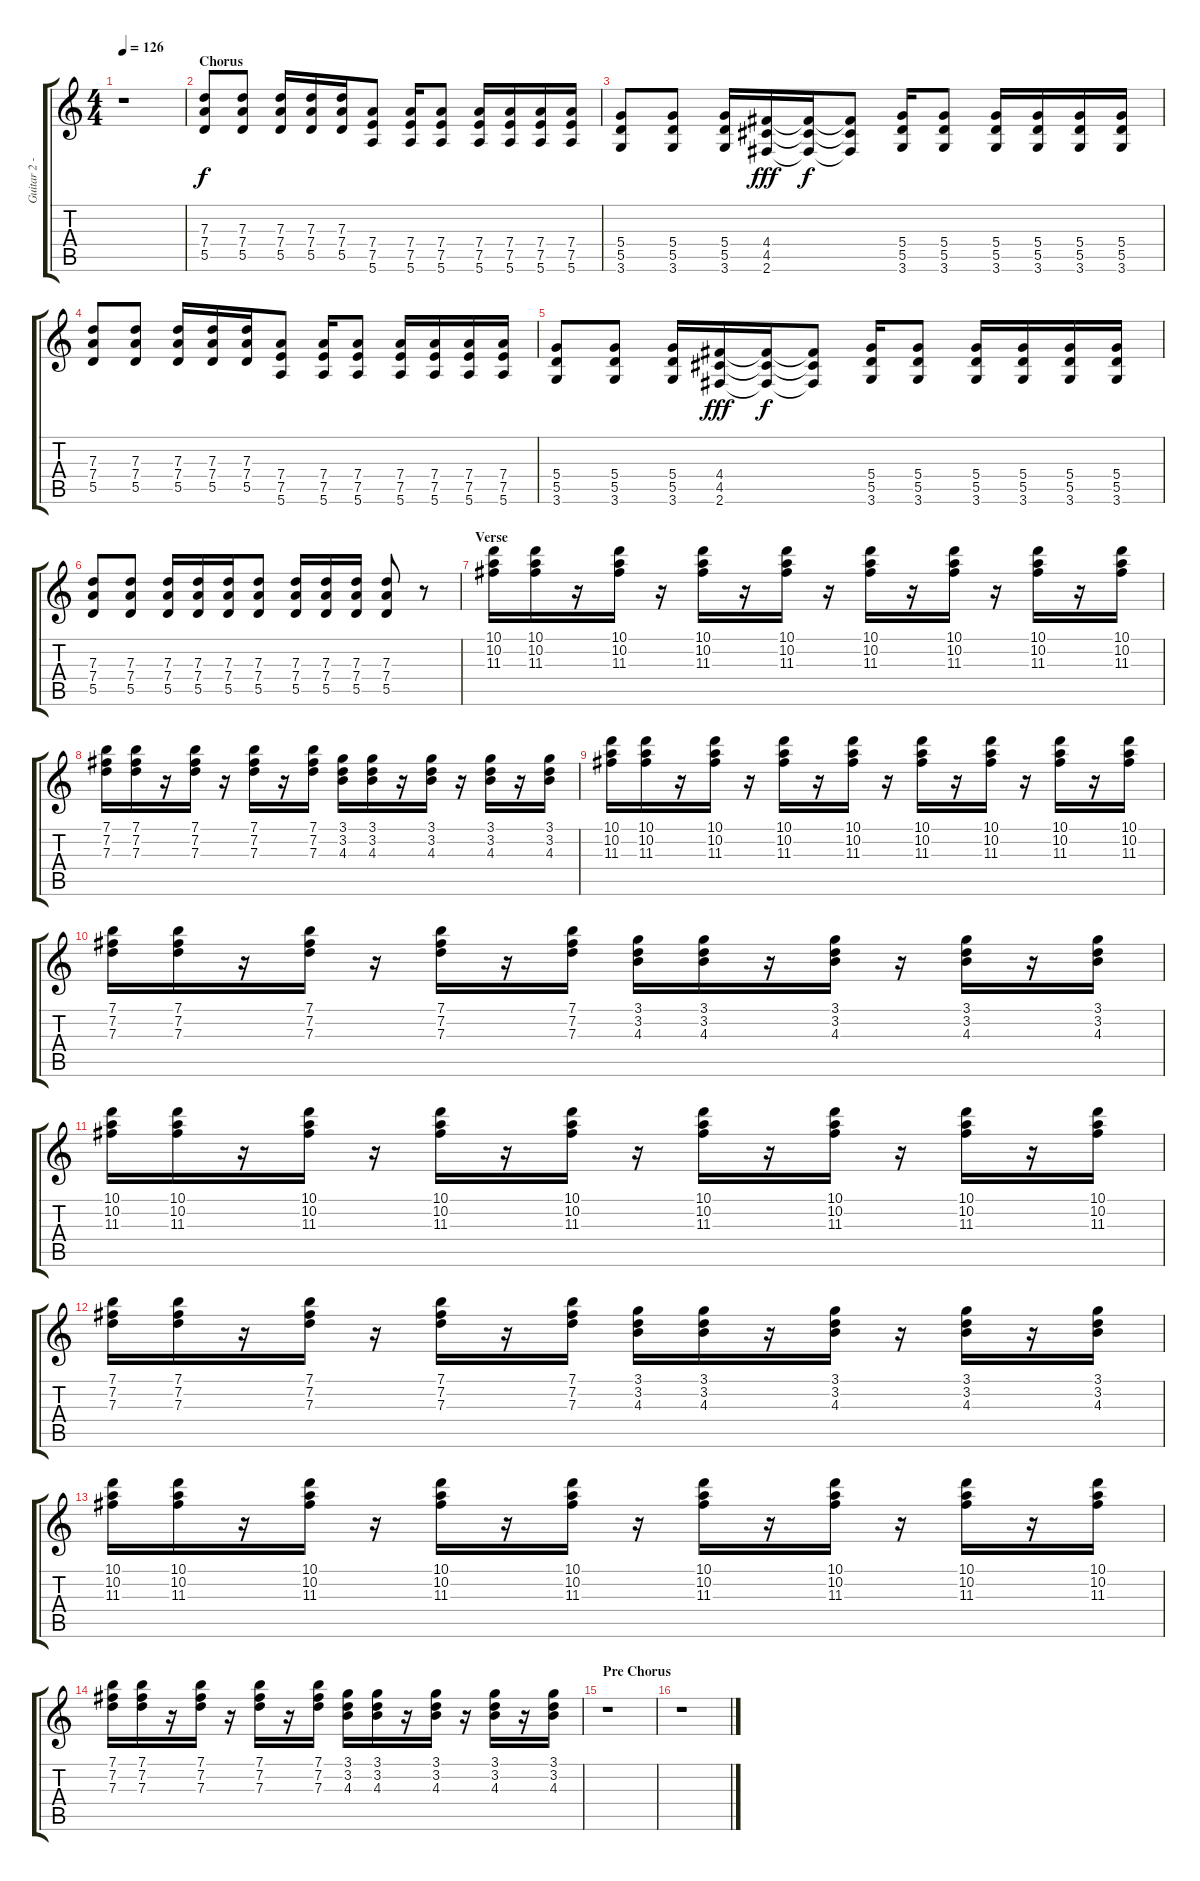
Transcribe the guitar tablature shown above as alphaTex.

\track ("Guitar 2 - Erik" "Guitar 2 -") {instrument distortionguitar}
\staff {score tabs}
\tuning (E4 B3 G3 D3 A2 E2) {hide}
\ts (4 4)
\tempo 126
\clef g2
\ks c
r.1{dy f} |
\section ("" "Chorus")
(7.3 7.4 5.5).8{instrument distortionguitar} (7.3 7.4 5.5).8 (7.3 7.4 5.5).16 (7.3 7.4 5.5).16 (7.3 7.4 5.5).16 (7.4 7.5 5.6).8 (7.4 7.5 5.6).16 (7.4 7.5 5.6).8 (7.4 7.5 5.6).16 (7.4 7.5 5.6).16 (7.4 7.5 5.6).16 (7.4 7.5 5.6).16 |
(5.4 5.5 3.6).8 (5.4 5.5 3.6).8 (5.4 5.5 3.6).16 (4.4 4.5 2.6).16{dy fff} (4.4{t} 4.5{t} 2.6{t}).16{dy f} (4.4{t} 4.5{t} 2.6{t}).8 (5.4 5.5 3.6).16 (5.4 5.5 3.6).8 (5.4 5.5 3.6).16 (5.4 5.5 3.6).16 (5.4 5.5 3.6).16 (5.4 5.5 3.6).16 |
(7.3 7.4 5.5).8 (7.3 7.4 5.5).8 (7.3 7.4 5.5).16 (7.3 7.4 5.5).16 (7.3 7.4 5.5).16 (7.4 7.5 5.6).8 (7.4 7.5 5.6).16 (7.4 7.5 5.6).8 (7.4 7.5 5.6).16 (7.4 7.5 5.6).16 (7.4 7.5 5.6).16 (7.4 7.5 5.6).16 |
(5.4 5.5 3.6).8 (5.4 5.5 3.6).8 (5.4 5.5 3.6).16 (4.4 4.5 2.6).16{dy fff} (4.4{t} 4.5{t} 2.6{t}).16{dy f} (4.4{t} 4.5{t} 2.6{t}).8 (5.4 5.5 3.6).16 (5.4 5.5 3.6).8 (5.4 5.5 3.6).16 (5.4 5.5 3.6).16 (5.4 5.5 3.6).16 (5.4 5.5 3.6).16 |
(7.3 7.4 5.5).8 (7.3 7.4 5.5).8 (7.3 7.4 5.5).16 (7.3 7.4 5.5).16 (7.3 7.4 5.5).16 (7.3 7.4 5.5).8 (7.3 7.4 5.5).16 (7.3 7.4 5.5).16 (7.3 7.4 5.5).16 (7.3 7.4 5.5).8 r.8 |
\section ("" "Verse")
(10.1 10.2 11.3).16{instrument overdrivenguitar} (10.1 10.2 11.3).16 r.16 (10.1 10.2 11.3).16 r.16 (10.1 10.2 11.3).16 r.16 (10.1 10.2 11.3).16 r.16 (10.1 10.2 11.3).16 r.16 (10.1 10.2 11.3).16 r.16 (10.1 10.2 11.3).16 r.16 (10.1 10.2 11.3).16 |
(7.1 7.2 7.3).16 (7.1 7.2 7.3).16 r.16 (7.1 7.2 7.3).16 r.16 (7.1 7.2 7.3).16 r.16 (7.1 7.2 7.3).16 (3.1 3.2 4.3).16 (3.1 3.2 4.3).16 r.16 (3.1 3.2 4.3).16 r.16 (3.1 3.2 4.3).16 r.16 (3.1 3.2 4.3).16 |
(10.1 10.2 11.3).16 (10.1 10.2 11.3).16 r.16 (10.1 10.2 11.3).16 r.16 (10.1 10.2 11.3).16 r.16 (10.1 10.2 11.3).16 r.16 (10.1 10.2 11.3).16 r.16 (10.1 10.2 11.3).16 r.16 (10.1 10.2 11.3).16 r.16 (10.1 10.2 11.3).16 |
(7.1 7.2 7.3).16 (7.1 7.2 7.3).16 r.16 (7.1 7.2 7.3).16 r.16 (7.1 7.2 7.3).16 r.16 (7.1 7.2 7.3).16 (3.1 3.2 4.3).16 (3.1 3.2 4.3).16 r.16 (3.1 3.2 4.3).16 r.16 (3.1 3.2 4.3).16 r.16 (3.1 3.2 4.3).16 |
(10.1 10.2 11.3).16 (10.1 10.2 11.3).16 r.16 (10.1 10.2 11.3).16 r.16 (10.1 10.2 11.3).16 r.16 (10.1 10.2 11.3).16 r.16 (10.1 10.2 11.3).16 r.16 (10.1 10.2 11.3).16 r.16 (10.1 10.2 11.3).16 r.16 (10.1 10.2 11.3).16 |
(7.1 7.2 7.3).16 (7.1 7.2 7.3).16 r.16 (7.1 7.2 7.3).16 r.16 (7.1 7.2 7.3).16 r.16 (7.1 7.2 7.3).16 (3.1 3.2 4.3).16 (3.1 3.2 4.3).16 r.16 (3.1 3.2 4.3).16 r.16 (3.1 3.2 4.3).16 r.16 (3.1 3.2 4.3).16 |
(10.1 10.2 11.3).16 (10.1 10.2 11.3).16 r.16 (10.1 10.2 11.3).16 r.16 (10.1 10.2 11.3).16 r.16 (10.1 10.2 11.3).16 r.16 (10.1 10.2 11.3).16 r.16 (10.1 10.2 11.3).16 r.16 (10.1 10.2 11.3).16 r.16 (10.1 10.2 11.3).16 |
(7.1 7.2 7.3).16 (7.1 7.2 7.3).16 r.16 (7.1 7.2 7.3).16 r.16 (7.1 7.2 7.3).16 r.16 (7.1 7.2 7.3).16 (3.1 3.2 4.3).16 (3.1 3.2 4.3).16 r.16 (3.1 3.2 4.3).16 r.16 (3.1 3.2 4.3).16 r.16 (3.1 3.2 4.3).16 |
\section ("" "Pre Chorus")
r.1 |
r.1
